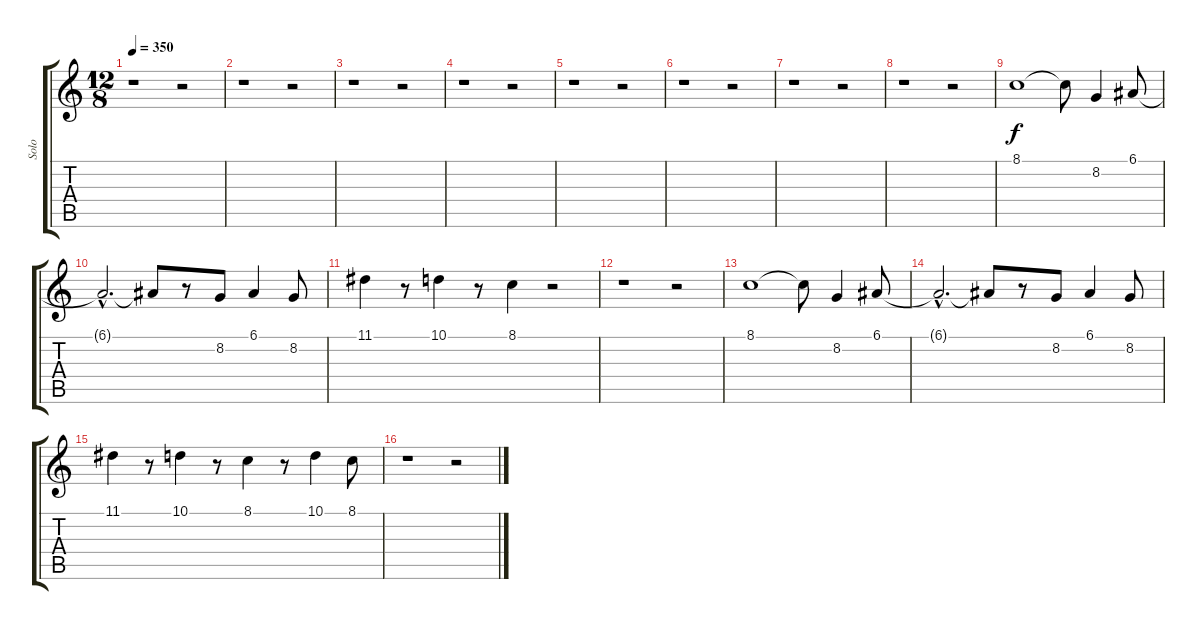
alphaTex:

\track ("Solo" "Solo") {instrument lead2sawtooth}
\staff {score tabs}
\tuning (E4 B3 G3 D3 A2 E2) {hide}
\ts (12 8)
\tempo 350
\clef g2
\ks c
r.1{dy f instrument lead2sawtooth} r.2 |
r.1 r.2 |
r.1 r.2 |
r.1 r.2 |
r.1 r.2 |
r.1 r.2 |
r.1 r.2 |
r.1 r.2 |
8.1.1 8.1{t}.8 8.2.4 6.1.8 |
6.1{hac t}.2{d} 6.1{t}.8 r.8 8.2.8 6.1.4 8.2.8 |
11.1.4 r.8 10.1.4 r.8 8.1.4 r.2 |
r.1 r.2 |
8.1.1 8.1{t}.8 8.2.4 6.1.8 |
6.1{hac t}.2{d} 6.1{t}.8 r.8 8.2.8 6.1.4 8.2.8 |
11.1.4 r.8 10.1.4 r.8 8.1.4 r.8 10.1.4 8.1.8 |
r.1 r.2
